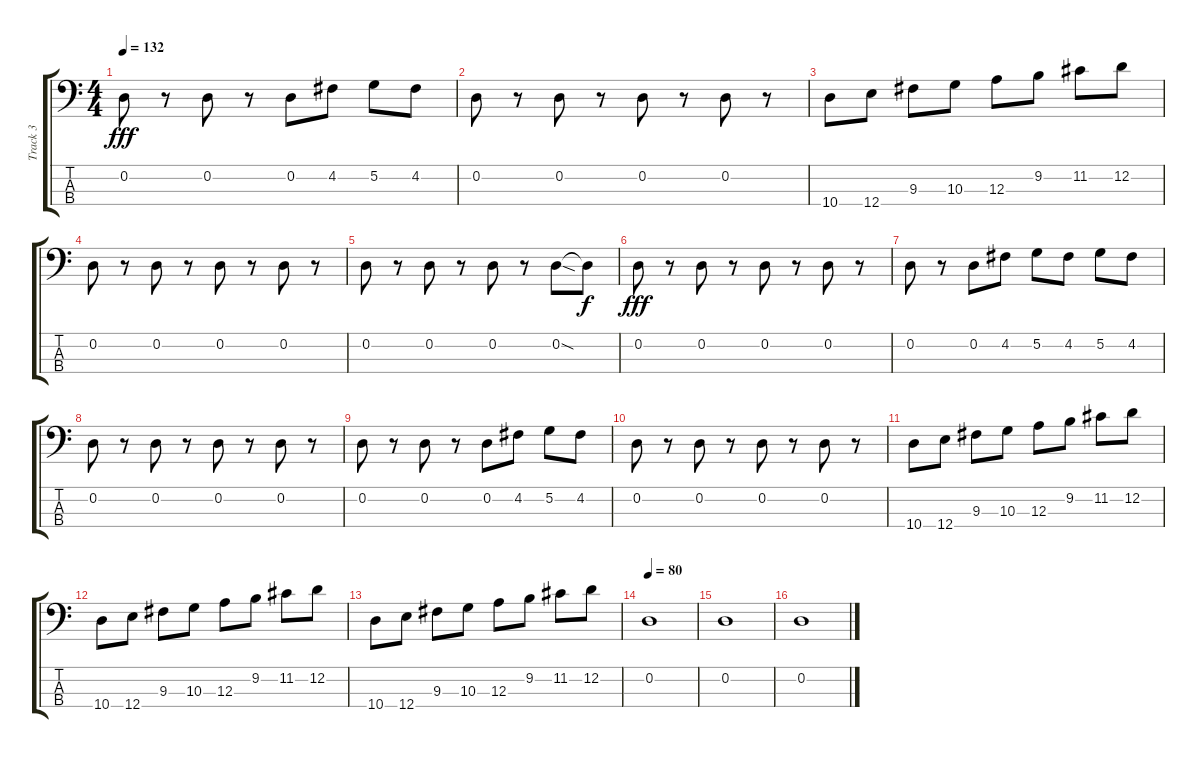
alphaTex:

\track ("Track 3" "Track 3") {instrument electricbassfinger}
\staff {score tabs}
\tuning (G2 D2 A1 E1) {hide}
\ts (4 4)
\tempo 132
\clef f4
\ks c
0.2.8{dy fff} r.8 0.2.8 r.8 0.2.8 4.2.8 5.2.8 4.2.8 |
0.2.8 r.8 0.2.8 r.8 0.2.8 r.8 0.2.8 r.8 |
10.4.8 12.4.8 9.3.8 10.3.8 12.3.8 9.2.8 11.2.8 12.2.8 |
0.2.8 r.8 0.2.8 r.8 0.2.8 r.8 0.2.8 r.8 |
0.2.8 r.8 0.2.8 r.8 0.2.8 r.8 0.2{sod}.8 0.2{t}.8{dy f} |
0.2.8{dy fff} r.8 0.2.8 r.8 0.2.8 r.8 0.2.8 r.8 |
0.2.8 r.8 0.2.8 4.2.8 5.2.8 4.2.8 5.2.8 4.2.8 |
0.2.8 r.8 0.2.8 r.8 0.2.8 r.8 0.2.8 r.8 |
0.2.8 r.8 0.2.8 r.8 0.2.8 4.2.8 5.2.8 4.2.8 |
0.2.8 r.8 0.2.8 r.8 0.2.8 r.8 0.2.8 r.8 |
10.4.8 12.4.8 9.3.8 10.3.8 12.3.8 9.2.8 11.2.8 12.2.8 |
10.4.8 12.4.8 9.3.8 10.3.8 12.3.8 9.2.8 11.2.8 12.2.8 |
10.4.8 12.4.8 9.3.8 10.3.8 12.3.8 9.2.8 11.2.8 12.2.8 |
\tempo 80
0.2.1 |
0.2.1 |
0.2.1
